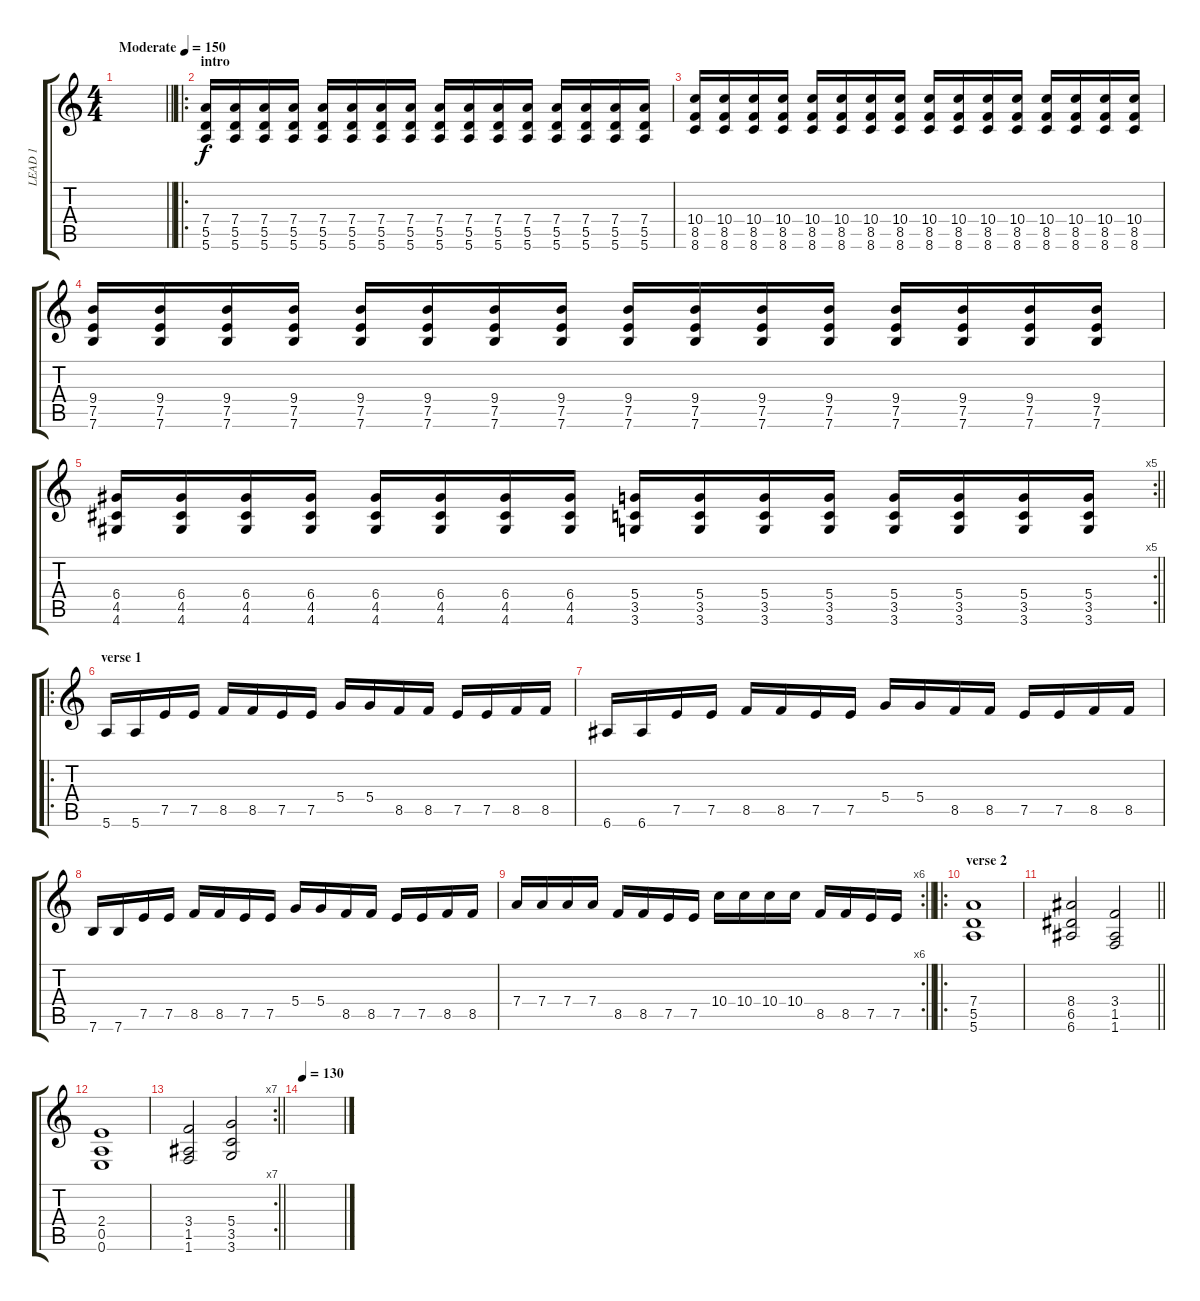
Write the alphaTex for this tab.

\track ("LEAD 1" "LEAD 1") {instrument distortionguitar}
\staff {score tabs}
\tuning (E4 B3 G3 D3 A2 E2) {hide}
\ts (4 4)
\tempo (150 "Moderate")
\clef g2
\barLineRight lightlight
\ks c
|
\ro
\section ("" "intro")
(7.4 5.5 5.6).16 (7.4 5.5 5.6).16 (7.4 5.5 5.6).16 (7.4 5.5 5.6).16 (7.4 5.5 5.6).16 (7.4 5.5 5.6).16 (7.4 5.5 5.6).16 (7.4 5.5 5.6).16 (7.4 5.5 5.6).16 (7.4 5.5 5.6).16 (7.4 5.5 5.6).16 (7.4 5.5 5.6).16 (7.4 5.5 5.6).16 (7.4 5.5 5.6).16 (7.4 5.5 5.6).16 (7.4 5.5 5.6).16 |
(10.4 8.5 8.6).16 (10.4 8.5 8.6).16 (10.4 8.5 8.6).16 (10.4 8.5 8.6).16 (10.4 8.5 8.6).16 (10.4 8.5 8.6).16 (10.4 8.5 8.6).16 (10.4 8.5 8.6).16 (10.4 8.5 8.6).16 (10.4 8.5 8.6).16 (10.4 8.5 8.6).16 (10.4 8.5 8.6).16 (10.4 8.5 8.6).16 (10.4 8.5 8.6).16 (10.4 8.5 8.6).16 (10.4 8.5 8.6).16 |
(9.4 7.5 7.6).16 (9.4 7.5 7.6).16 (9.4 7.5 7.6).16 (9.4 7.5 7.6).16 (9.4 7.5 7.6).16 (9.4 7.5 7.6).16 (9.4 7.5 7.6).16 (9.4 7.5 7.6).16 (9.4 7.5 7.6).16 (9.4 7.5 7.6).16 (9.4 7.5 7.6).16 (9.4 7.5 7.6).16 (9.4 7.5 7.6).16 (9.4 7.5 7.6).16 (9.4 7.5 7.6).16 (9.4 7.5 7.6).16 |
\rc 5
\barLineRight lightlight
(6.4 4.5 4.6).16 (6.4 4.5 4.6).16 (6.4 4.5 4.6).16 (6.4 4.5 4.6).16 (6.4 4.5 4.6).16 (6.4 4.5 4.6).16 (6.4 4.5 4.6).16 (6.4 4.5 4.6).16 (5.4 3.5 3.6).16 (5.4 3.5 3.6).16 (5.4 3.5 3.6).16 (5.4 3.5 3.6).16 (5.4 3.5 3.6).16 (5.4 3.5 3.6).16 (5.4 3.5 3.6).16 (5.4 3.5 3.6).16 |
\ro
\section ("" "verse 1")
5.6.16 5.6.16 7.5.16 7.5.16 8.5.16 8.5.16 7.5.16 7.5.16 5.4.16 5.4.16 8.5.16 8.5.16 7.5.16 7.5.16 8.5.16 8.5.16 |
6.6.16 6.6.16 7.5.16 7.5.16 8.5.16 8.5.16 7.5.16 7.5.16 5.4.16 5.4.16 8.5.16 8.5.16 7.5.16 7.5.16 8.5.16 8.5.16 |
7.6.16 7.6.16 7.5.16 7.5.16 8.5.16 8.5.16 7.5.16 7.5.16 5.4.16 5.4.16 8.5.16 8.5.16 7.5.16 7.5.16 8.5.16 8.5.16 |
\rc 6
\barLineRight lightlight
7.4.16 7.4.16 7.4.16 7.4.16 8.5.16 8.5.16 7.5.16 7.5.16 10.4.16 10.4.16 10.4.16 10.4.16 8.5.16 8.5.16 7.5.16 7.5.16 |
\ro
\section ("" "verse 2")
(7.4 5.5 5.6).1 |
\barLineRight lightlight
(8.4 6.5 6.6).2 (3.4 1.5 1.6).2 |
(2.4 0.5 0.6).1 |
\rc 7
\barLineRight lightlight
(3.4 1.5 1.6).2 (5.4 3.5 3.6).2 |
\tempo 130
